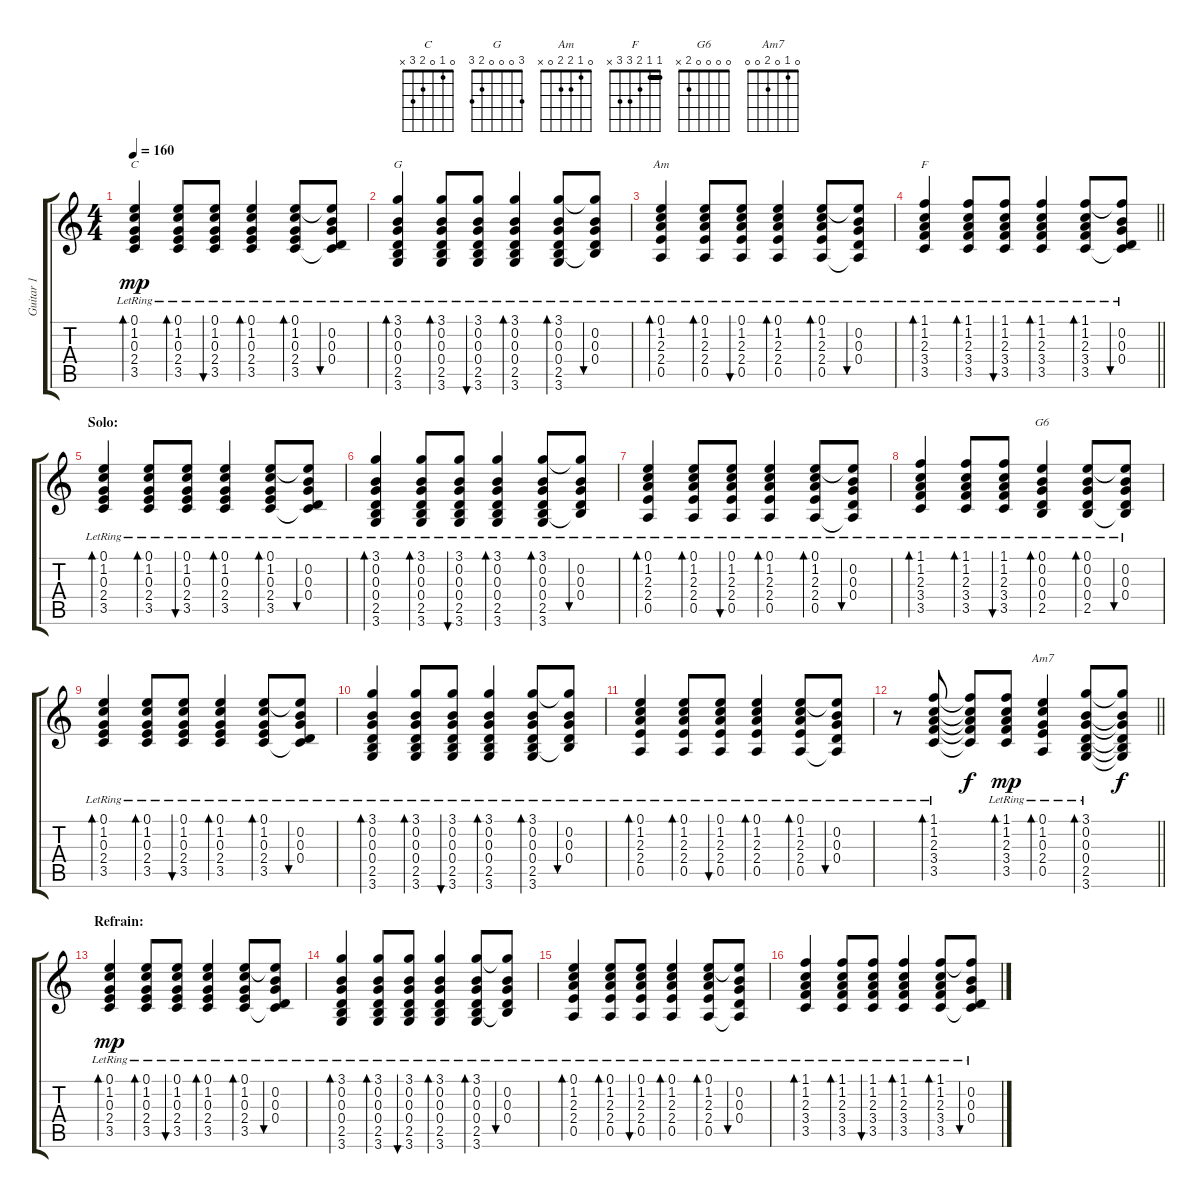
\track ("Guitar 1" "Guitar 1") {instrument acousticguitarsteel}
\staff {score tabs}
\tuning (E4 B3 G3 D3 A2 E2) {hide}
\chord ("C" 0 1 0 2 3 x)
\chord ("G" 3 0 0 0 2 3)
\chord ("Am" 0 1 2 2 0 x)
\chord ("F" 1 1 2 3 3 x) {barre 1}
\chord ("G6" 0 0 0 0 2 x)
\chord ("Am7" 0 1 0 2 0 0)
\ts (4 4)
\tempo 160
\clef g2
\ks c
(0.1{lr} 1.2{lr} 0.3{lr} 2.4{lr} 3.5{lr}).4{bd 60 ch "C" dy mp} (0.1{lr} 1.2{lr} 0.3{lr} 2.4{lr} 3.5{lr}).8{bd 60} (0.1{lr} 1.2{lr} 0.3{lr} 2.4{lr} 3.5{lr}).8{bu 60} (0.1{lr} 1.2{lr} 0.3{lr} 2.4{lr} 3.5{lr}).4{bd 60} (0.1{lr} 1.2{lr} 0.3{lr} 2.4{lr} 3.5{lr}).8{bd 60} (0.1{t} 0.2{lr} 0.3{lr} 0.4{lr} 3.5{t}).8{bu 60} |
(3.1{lr} 0.2{lr} 0.3{lr} 0.4{lr} 2.5{lr} 3.6{lr}).4{bd 60 ch "G"} (3.1{lr} 0.2{lr} 0.3{lr} 0.4{lr} 2.5{lr} 3.6{lr}).8{bd 60} (3.1{lr} 0.2{lr} 0.3{lr} 0.4{lr} 2.5{lr} 3.6{lr}).8{bu 60} (3.1{lr} 0.2{lr} 0.3{lr} 0.4{lr} 2.5{lr} 3.6{lr}).4{bd 60} (3.1{lr} 0.2{lr} 0.3{lr} 0.4{lr} 2.5{lr} 3.6{lr}).8{bd 60} (3.1{t} 0.2{lr} 0.3{lr} 0.4{lr} 2.5{t}).8{bu 60} |
(0.1{lr} 1.2{lr} 2.3{lr} 2.4{lr} 0.5{lr}).4{bd 60 ch "Am"} (0.1{lr} 1.2{lr} 2.3{lr} 2.4{lr} 0.5{lr}).8{bd 60} (0.1{lr} 1.2{lr} 2.3{lr} 2.4{lr} 0.5{lr}).8{bu 60} (0.1{lr} 1.2{lr} 2.3{lr} 2.4{lr} 0.5{lr}).4{bd 60} (0.1{lr} 1.2{lr} 2.3{lr} 2.4{lr} 0.5{lr}).8{bd 60} (0.1{t} 0.2{lr} 0.3{lr} 0.4{lr} 0.5{t}).8{bu 60} |
\barLineRight lightlight
(1.1{lr} 1.2{lr} 2.3{lr} 3.4{lr} 3.5{lr}).4{bd 60 ch "F"} (1.1{lr} 1.2{lr} 2.3{lr} 3.4{lr} 3.5{lr}).8{bd 60} (1.1{lr} 1.2{lr} 2.3{lr} 3.4{lr} 3.5{lr}).8{bu 60} (1.1{lr} 1.2{lr} 2.3{lr} 3.4{lr} 3.5{lr}).4{bd 60} (1.1{lr} 1.2{lr} 2.3{lr} 3.4{lr} 3.5{lr}).8{bd 60} (1.1{t} 0.2{lr} 0.3{lr} 0.4{lr} 3.5{t}).8{bu 60} |
\section ("" "Solo:")
(0.1{lr} 1.2{lr} 0.3{lr} 2.4{lr} 3.5{lr}).4{bd 60} (0.1{lr} 1.2{lr} 0.3{lr} 2.4{lr} 3.5{lr}).8{bd 60} (0.1{lr} 1.2{lr} 0.3{lr} 2.4{lr} 3.5{lr}).8{bu 60} (0.1{lr} 1.2{lr} 0.3{lr} 2.4{lr} 3.5{lr}).4{bd 60} (0.1{lr} 1.2{lr} 0.3{lr} 2.4{lr} 3.5{lr}).8{bd 60} (0.1{t} 0.2{lr} 0.3{lr} 0.4{lr} 3.5{t}).8{bu 60} |
(3.1{lr} 0.2{lr} 0.3{lr} 0.4{lr} 2.5{lr} 3.6{lr}).4{bd 60} (3.1{lr} 0.2{lr} 0.3{lr} 0.4{lr} 2.5{lr} 3.6{lr}).8{bd 60} (3.1{lr} 0.2{lr} 0.3{lr} 0.4{lr} 2.5{lr} 3.6{lr}).8{bu 60} (3.1{lr} 0.2{lr} 0.3{lr} 0.4{lr} 2.5{lr} 3.6{lr}).4{bd 60} (3.1{lr} 0.2{lr} 0.3{lr} 0.4{lr} 2.5{lr} 3.6{lr}).8{bd 60} (3.1{t} 0.2{lr} 0.3{lr} 0.4{lr} 2.5{t}).8{bu 60} |
(0.1{lr} 1.2{lr} 2.3{lr} 2.4{lr} 0.5{lr}).4{bd 60} (0.1{lr} 1.2{lr} 2.3{lr} 2.4{lr} 0.5{lr}).8{bd 60} (0.1{lr} 1.2{lr} 2.3{lr} 2.4{lr} 0.5{lr}).8{bu 60} (0.1{lr} 1.2{lr} 2.3{lr} 2.4{lr} 0.5{lr}).4{bd 60} (0.1{lr} 1.2{lr} 2.3{lr} 2.4{lr} 0.5{lr}).8{bd 60} (0.1{t} 0.2{lr} 0.3{lr} 0.4{lr} 0.5{t}).8{bu 60} |
(1.1{lr} 1.2{lr} 2.3{lr} 3.4{lr} 3.5{lr}).4{bd 60} (1.1{lr} 1.2{lr} 2.3{lr} 3.4{lr} 3.5{lr}).8{bd 60} (1.1{lr} 1.2{lr} 2.3{lr} 3.4{lr} 3.5{lr}).8{bu 60} (0.1{lr} 0.2{lr} 0.3{lr} 0.4{lr} 2.5{lr}).4{bd 60 ch "G6"} (0.1{lr} 0.2{lr} 0.3{lr} 0.4{lr} 2.5{lr}).8{bd 60} (0.1{t} 0.2{lr} 0.3{lr} 0.4{lr} 2.5{t}).8{bu 60} |
(0.1{lr} 1.2{lr} 0.3{lr} 2.4{lr} 3.5{lr}).4{bd 60} (0.1{lr} 1.2{lr} 0.3{lr} 2.4{lr} 3.5{lr}).8{bd 60} (0.1{lr} 1.2{lr} 0.3{lr} 2.4{lr} 3.5{lr}).8{bu 60} (0.1{lr} 1.2{lr} 0.3{lr} 2.4{lr} 3.5{lr}).4{bd 60} (0.1{lr} 1.2{lr} 0.3{lr} 2.4{lr} 3.5{lr}).8{bd 60} (0.1{t} 0.2{lr} 0.3{lr} 0.4{lr} 3.5{t}).8{bu 60} |
(3.1{lr} 0.2{lr} 0.3{lr} 0.4{lr} 2.5{lr} 3.6{lr}).4{bd 60} (3.1{lr} 0.2{lr} 0.3{lr} 0.4{lr} 2.5{lr} 3.6{lr}).8{bd 60} (3.1{lr} 0.2{lr} 0.3{lr} 0.4{lr} 2.5{lr} 3.6{lr}).8{bu 60} (3.1{lr} 0.2{lr} 0.3{lr} 0.4{lr} 2.5{lr} 3.6{lr}).4{bd 60} (3.1{lr} 0.2{lr} 0.3{lr} 0.4{lr} 2.5{lr} 3.6{lr}).8{bd 60} (3.1{t} 0.2{lr} 0.3{lr} 0.4{lr} 2.5{t}).8{bu 60} |
(0.1{lr} 1.2{lr} 2.3{lr} 2.4{lr} 0.5{lr}).4{bd 60} (0.1{lr} 1.2{lr} 2.3{lr} 2.4{lr} 0.5{lr}).8{bd 60} (0.1{lr} 1.2{lr} 2.3{lr} 2.4{lr} 0.5{lr}).8{bu 60} (0.1{lr} 1.2{lr} 2.3{lr} 2.4{lr} 0.5{lr}).4{bd 60} (0.1{lr} 1.2{lr} 2.3{lr} 2.4{lr} 0.5{lr}).8{bd 60} (0.1{t} 0.2{lr} 0.3{lr} 0.4{lr} 0.5{t}).8{bu 60} |
\barLineRight lightlight
r.8 (1.1{lr} 1.2{lr} 2.3{lr} 3.4{lr} 3.5{lr}).8{bd 60} (1.1{t} 1.2{t} 2.3{t} 3.4{t} 3.5{t}).8{dy f} (1.1{lr} 1.2{lr} 2.3{lr} 3.4{lr} 3.5{lr}).8{bd 60 dy mp} (0.1{lr} 1.2{lr} 0.3{lr} 2.4{lr} 0.5{lr}).4{bd 60 ch "Am7"} (3.1{lr} 0.2{lr} 0.3{lr} 0.4{lr} 2.5{lr} 3.6).8{bd 60} (3.1{t} 0.2{t} 0.3{t} 0.4{t} 2.5{t} 3.6{t}).8{dy f} |
\section ("" "Refrain:")
(0.1{lr} 1.2{lr} 0.3{lr} 2.4{lr} 3.5{lr}).4{bd 60 dy mp} (0.1{lr} 1.2{lr} 0.3{lr} 2.4{lr} 3.5{lr}).8{bd 60} (0.1{lr} 1.2{lr} 0.3{lr} 2.4{lr} 3.5{lr}).8{bu 60} (0.1{lr} 1.2{lr} 0.3{lr} 2.4{lr} 3.5{lr}).4{bd 60} (0.1{lr} 1.2{lr} 0.3{lr} 2.4{lr} 3.5{lr}).8{bd 60} (0.1{t} 0.2{lr} 0.3{lr} 0.4{lr} 3.5{t}).8{bu 60} |
(3.1{lr} 0.2{lr} 0.3{lr} 0.4{lr} 2.5{lr} 3.6{lr}).4{bd 60} (3.1{lr} 0.2{lr} 0.3{lr} 0.4{lr} 2.5{lr} 3.6{lr}).8{bd 60} (3.1{lr} 0.2{lr} 0.3{lr} 0.4{lr} 2.5{lr} 3.6{lr}).8{bu 60} (3.1{lr} 0.2{lr} 0.3{lr} 0.4{lr} 2.5{lr} 3.6{lr}).4{bd 60} (3.1{lr} 0.2{lr} 0.3{lr} 0.4{lr} 2.5{lr} 3.6{lr}).8{bd 60} (3.1{t} 0.2{lr} 0.3{lr} 0.4{lr} 2.5{t}).8{bu 60} |
(0.1{lr} 1.2{lr} 2.3{lr} 2.4{lr} 0.5{lr}).4{bd 60} (0.1{lr} 1.2{lr} 2.3{lr} 2.4{lr} 0.5{lr}).8{bd 60} (0.1{lr} 1.2{lr} 2.3{lr} 2.4{lr} 0.5{lr}).8{bu 60} (0.1{lr} 1.2{lr} 2.3{lr} 2.4{lr} 0.5{lr}).4{bd 60} (0.1{lr} 1.2{lr} 2.3{lr} 2.4{lr} 0.5{lr}).8{bd 60} (0.1{t} 0.2{lr} 0.3{lr} 0.4{lr} 0.5{t}).8{bu 60} |
(1.1{lr} 1.2{lr} 2.3{lr} 3.4{lr} 3.5{lr}).4{bd 60} (1.1{lr} 1.2{lr} 2.3{lr} 3.4{lr} 3.5{lr}).8{bd 60} (1.1{lr} 1.2{lr} 2.3{lr} 3.4{lr} 3.5{lr}).8{bu 60} (1.1{lr} 1.2{lr} 2.3{lr} 3.4{lr} 3.5{lr}).4{bd 60} (1.1{lr} 1.2{lr} 2.3{lr} 3.4{lr} 3.5{lr}).8{bd 60} (1.1{t} 0.2{lr} 0.3{lr} 0.4{lr} 3.5{t}).8{bu 60}
